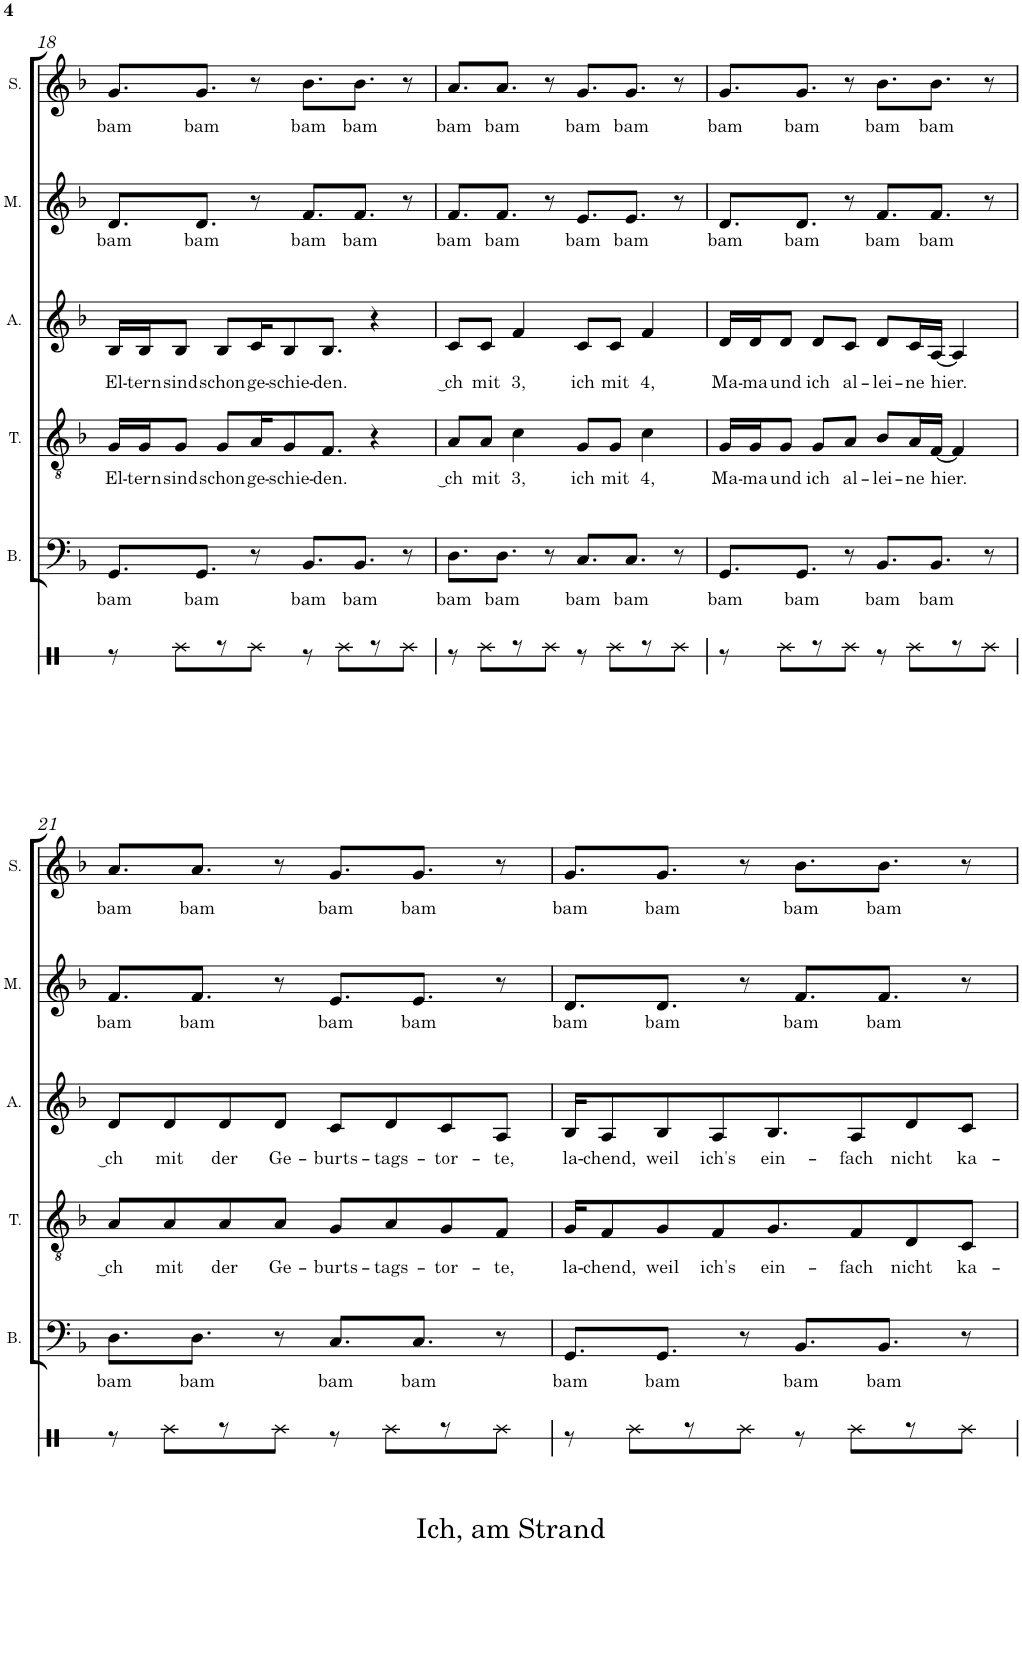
**kern	**kern	**text	**kern	**text	**kern	**text	**kern	**text	**kern	**text
*part6	*part5	*part5	*part4	*part4	*part3	*part3	*part2	*part2	*part1	*part1
*staff6	*staff5	*staff5	*staff4	*staff4	*staff3	*staff3	*staff2	*staff2	*staff1	*staff1
*I"Perkussion	*I"Bass	*	*I"Tenor	*	*I"Alt	*	*I"Mezzo	*	*I"Sopran	*
*	*I'B.	*	*I'T.	*	*I'A.	*	*I'M.	*	*I'S.	*
!!LO:PB:g=z
*clefX	*clefF4	*	*clefGv2	*	*clefG2	*	*clefG2	*	*clefG2	*
*k[b-]	*k[b-]	*	*k[b-]	*	*k[b-]	*	*k[b-]	*	*k[b-]	*
*d:	*d:	*	*d:	*	*d:	*	*d:	*	*d:	*
*M4/4	*M4/4	*	*M4/4	*	*M4/4	*	*M4/4	*	*M4/4	*
=18	=18	=18	=18	=18	=18	=18	=18	=18	=18	=18
!	!	!LO:LY:b	!	!LO:LY:b	!	!LO:LY:b	!	!LO:LY:b	!	!LO:LY:b
8r	8.GG/L	bam	16G/LL	El-	16B-/LL	El-	8.d/L	bam	8.g/L	bam
!	!	!	!	!LO:LY:b	!	!LO:LY:b	!	!	!	!
.	.	.	16G/J	-tern	16B-/J	-tern	.	.	.	.
!	!	!	!	!LO:LY:b	!	!LO:LY:b	!	!	!	!
8Rg\L	.	.	8G/J	sind	8B-/J	sind	.	.	.	.
!	!	!LO:LY:b	!	!	!	!	!	!LO:LY:b	!	!LO:LY:b
.	8.GG/J	bam	.	.	.	.	8.d/J	bam	8.g/J	bam
!	!	!	!	!LO:LY:b	!	!LO:LY:b	!	!	!	!
8r	.	.	8G/L	schon	8B-/L	schon	.	.	.	.
!	!	!	!	!LO:LY:b	!	!LO:LY:b	!	!	!	!
8Rg\J	8r	.	16A/K	ge-	16c/K	ge-	8r	.	8r	.
!	!	!	!	!LO:LY:b	!	!LO:LY:b	!	!	!	!
.	.	.	8G/	-schie-	8B-/	-schie-	.	.	.	.
!	!	!LO:LY:b	!	!	!	!	!	!LO:LY:b	!	!LO:LY:b
8r	8.BB-/L	bam	.	.	.	.	8.f/L	bam	8.b-\L	bam
!	!	!	!	!LO:LY:b	!	!LO:LY:b	!	!	!	!
.	.	.	8.F/J	-den.	8.B-/J	-den.	.	.	.	.
8Rg\L	.	.	.	.	.	.	.	.	.	.
!	!	!LO:LY:b	!	!	!	!	!	!LO:LY:b	!	!LO:LY:b
.	8.BB-/J	bam	.	.	.	.	8.f/J	bam	8.b-\J	bam
8r	.	.	4r	.	4r	.	.	.	.	.
8Rg\J	8r	.	.	.	.	.	8r	.	8r	.
=19	=19	=19	=19	=19	=19	=19	=19	=19	=19	=19
!	!	!LO:LY:b	!	!LO:LY:b	!	!LO:LY:b	!	!LO:LY:b	!	!LO:LY:b
8r	8.D\L	bam	8A/L	‿ch	8c/L	‿ch	8.f/L	bam	8.a/L	bam
!	!	!	!	!LO:LY:b	!	!LO:LY:b	!	!	!	!
8Rg\L	.	.	8A/J	mit	8c/J	mit	.	.	.	.
!	!	!LO:LY:b	!	!	!	!	!	!LO:LY:b	!	!LO:LY:b
.	8.D\J	bam	.	.	.	.	8.f/J	bam	8.a/J	bam
!	!	!	!	!LO:LY:b	!	!LO:LY:b	!	!	!	!
8r	.	.	4c\	3,	4f/	3,	.	.	.	.
8Rg\J	8r	.	.	.	.	.	8r	.	8r	.
!	!	!LO:LY:b	!	!LO:LY:b	!	!LO:LY:b	!	!LO:LY:b	!	!LO:LY:b
8r	8.C/L	bam	8G/L	ich	8c/L	ich	8.e/L	bam	8.g/L	bam
!	!	!	!	!LO:LY:b	!	!LO:LY:b	!	!	!	!
8Rg\L	.	.	8G/J	mit	8c/J	mit	.	.	.	.
!	!	!LO:LY:b	!	!	!	!	!	!LO:LY:b	!	!LO:LY:b
.	8.C/J	bam	.	.	.	.	8.e/J	bam	8.g/J	bam
!	!	!	!	!LO:LY:b	!	!LO:LY:b	!	!	!	!
8r	.	.	4c\	4,	4f/	4,	.	.	.	.
8Rg\J	8r	.	.	.	.	.	8r	.	8r	.
=20	=20	=20	=20	=20	=20	=20	=20	=20	=20	=20
!	!	!LO:LY:b	!	!LO:LY:b	!	!LO:LY:b	!	!LO:LY:b	!	!LO:LY:b
8r	8.GG/L	bam	16G/LL	Ma-	16d/LL	Ma-	8.d/L	bam	8.g/L	bam
!	!	!	!	!LO:LY:b	!	!LO:LY:b	!	!	!	!
.	.	.	16G/J	-ma	16d/J	-ma	.	.	.	.
!	!	!	!	!LO:LY:b	!	!LO:LY:b	!	!	!	!
8Rg\L	.	.	8G/J	und	8d/J	und	.	.	.	.
!	!	!LO:LY:b	!	!	!	!	!	!LO:LY:b	!	!LO:LY:b
.	8.GG/J	bam	.	.	.	.	8.d/J	bam	8.g/J	bam
!	!	!	!	!LO:LY:b	!	!LO:LY:b	!	!	!	!
8r	.	.	8G/L	ich	8d/L	ich	.	.	.	.
!	!	!	!	!LO:LY:b	!	!LO:LY:b	!	!	!	!
8Rg\J	8r	.	8A/J	al-	8c/J	al-	8r	.	8r	.
!	!	!LO:LY:b	!	!LO:LY:b	!	!LO:LY:b	!	!LO:LY:b	!	!LO:LY:b
8r	8.BB-/L	bam	8B-/L	-lei-	8d/L	-lei-	8.f/L	bam	8.b-\L	bam
!	!	!	!	!LO:LY:b	!	!LO:LY:b	!	!	!	!
8Rg\L	.	.	16A/L	-ne	16c/L	-ne	.	.	.	.
!	!	!LO:LY:b	!	!LO:LY:b	!	!LO:LY:b	!	!LO:LY:b	!	!LO:LY:b
.	8.BB-/J	bam	[16F/JJ	hier.	[16A/JJ	hier.	8.f/J	bam	8.b-\J	bam
8r	.	.	4F/]	.	4A/]	.	.	.	.	.
8Rg\J	8r	.	.	.	.	.	8r	.	8r	.
!!LO:LB:g=z
=21	=21	=21	=21	=21	=21	=21	=21	=21	=21	=21
!	!	!LO:LY:b	!	!LO:LY:b	!	!LO:LY:b	!	!LO:LY:b	!	!LO:LY:b
8r	8.D\L	bam	8A/L	‿ch	8d/L	‿ch	8.f/L	bam	8.a/L	bam
!	!	!	!	!LO:LY:b	!	!LO:LY:b	!	!	!	!
8Rg\L	.	.	8A/	mit	8d/	mit	.	.	.	.
!	!	!LO:LY:b	!	!	!	!	!	!LO:LY:b	!	!LO:LY:b
.	8.D\J	bam	.	.	.	.	8.f/J	bam	8.a/J	bam
!	!	!	!	!LO:LY:b	!	!LO:LY:b	!	!	!	!
8r	.	.	8A/	der	8d/	der	.	.	.	.
!	!	!	!	!LO:LY:b	!	!LO:LY:b	!	!	!	!
8Rg\J	8r	.	8A/J	Ge-	8d/J	Ge-	8r	.	8r	.
!	!	!LO:LY:b	!	!LO:LY:b	!	!LO:LY:b	!	!LO:LY:b	!	!LO:LY:b
8r	8.C/L	bam	8G/L	-burts-	8c/L	-burts-	8.e/L	bam	8.g/L	bam
!	!	!	!	!LO:LY:b	!	!LO:LY:b	!	!	!	!
8Rg\L	.	.	8A/	-tags-	8d/	-tags-	.	.	.	.
!	!	!LO:LY:b	!	!	!	!	!	!LO:LY:b	!	!LO:LY:b
.	8.C/J	bam	.	.	.	.	8.e/J	bam	8.g/J	bam
!	!	!	!	!LO:LY:b	!	!LO:LY:b	!	!	!	!
8r	.	.	8G/	-tor-	8c/	-tor-	.	.	.	.
!	!	!	!	!LO:LY:b	!	!LO:LY:b	!	!	!	!
8Rg\J	8r	.	8F/J	-te,	8A/J	-te,	8r	.	8r	.
=22	=22	=22	=22	=22	=22	=22	=22	=22	=22	=22
!	!	!LO:LY:b	!	!LO:LY:b	!	!LO:LY:b	!	!LO:LY:b	!	!LO:LY:b
8r	8.GG/L	bam	16G/KL	la-	16B-/KL	la-	8.d/L	bam	8.g/L	bam
!	!	!	!	!LO:LY:b	!	!LO:LY:b	!	!	!	!
.	.	.	8F/	-chend,	8A/	-chend,	.	.	.	.
8Rg\L	.	.	.	.	.	.	.	.	.	.
!	!	!LO:LY:b	!	!LO:LY:b	!	!LO:LY:b	!	!LO:LY:b	!	!LO:LY:b
.	8.GG/J	bam	8G/	weil	8B-/	weil	8.d/J	bam	8.g/J	bam
8r	.	.	.	.	.	.	.	.	.	.
!	!	!	!	!LO:LY:b	!	!LO:LY:b	!	!	!	!
.	.	.	8F/	ich's	8A/	ich's	.	.	.	.
8Rg\J	8r	.	.	.	.	.	8r	.	8r	.
!	!	!	!	!LO:LY:b	!	!LO:LY:b	!	!	!	!
.	.	.	8.G/	ein-	8.B-/	ein-	.	.	.	.
!	!	!LO:LY:b	!	!	!	!	!	!LO:LY:b	!	!LO:LY:b
8r	8.BB-/L	bam	.	.	.	.	8.f/L	bam	8.b-\L	bam
!	!	!	!	!LO:LY:b	!	!LO:LY:b	!	!	!	!
8Rg\L	.	.	8F/	-fach	8A/	-fach	.	.	.	.
!	!	!LO:LY:b	!	!	!	!	!	!LO:LY:b	!	!LO:LY:b
.	8.BB-/J	bam	.	.	.	.	8.f/J	bam	8.b-\J	bam
!	!	!	!	!LO:LY:b	!	!LO:LY:b	!	!	!	!
8r	.	.	8D/	nicht	8d/	nicht	.	.	.	.
!	!	!	!	!LO:LY:b	!	!LO:LY:b	!	!	!	!
8Rg\J	8r	.	8C/J	ka-	8c/J	ka-	8r	.	8r	.
=	=	=	=	=	=	=	=	=	=	=
*-	*-	*-	*-	*-	*-	*-	*-	*-	*-	*-
